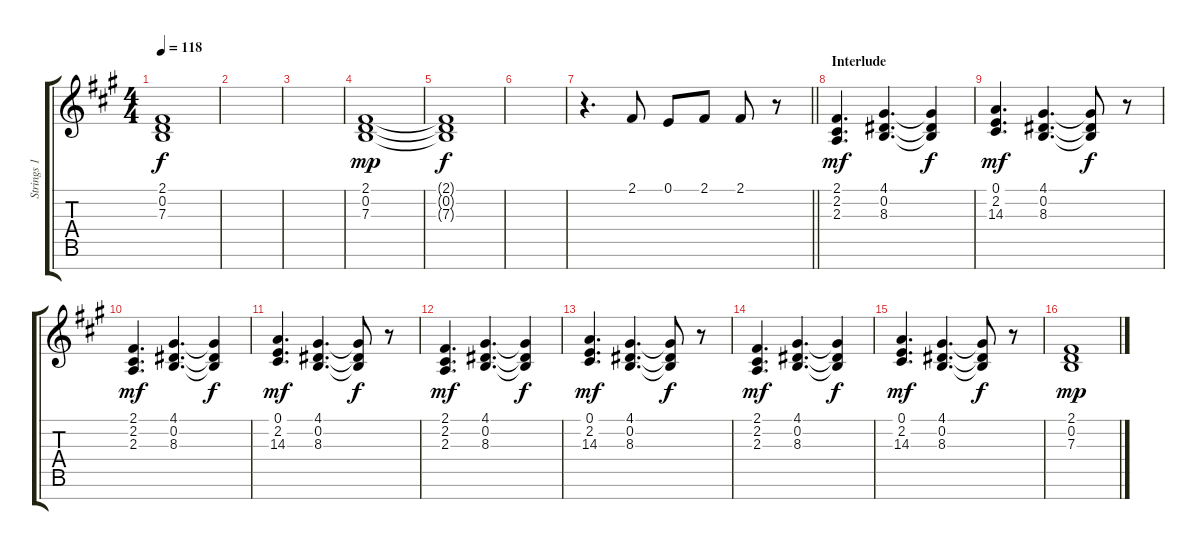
\track ("Strings 1" "Strings 1") {instrument synthstrings1}
\staff {score tabs}
\tuning (E4 B3 G3 D3 A2 E2 B1) {hide}
\ts (4 4)
\tempo 118
\clef g2
\ks f#minor
(2.1{t} 0.2{t} 7.3{t}).1{dy f} |
|
|
(2.1 0.2 7.3).1{dy mp} |
(2.1{t} 0.2{t} 7.3{t}).1{dy f} |
|
\barLineRight lightlight
r.4{d} 2.1.8 0.1.8 2.1.8 2.1.8 r.8 |
\section ("" "Interlude")
(2.1 2.2 2.3).4{d dy mf} (4.1 0.2 8.3).4{d} (4.1{t} 0.2{t} 8.3{t}).4{dy f} |
(0.1 2.2 14.3).4{d dy mf} (4.1 0.2 8.3).4{d} (4.1{t} 0.2{t} 8.3{t}).8{dy f} r.8 |
(2.1 2.2 2.3).4{d dy mf} (4.1 0.2 8.3).4{d} (4.1{t} 0.2{t} 8.3{t}).4{dy f} |
(0.1 2.2 14.3).4{d dy mf} (4.1 0.2 8.3).4{d} (4.1{t} 0.2{t} 8.3{t}).8{dy f} r.8 |
(2.1 2.2 2.3).4{d dy mf} (4.1 0.2 8.3).4{d} (4.1{t} 0.2{t} 8.3{t}).4{dy f} |
(0.1 2.2 14.3).4{d dy mf} (4.1 0.2 8.3).4{d} (4.1{t} 0.2{t} 8.3{t}).8{dy f} r.8 |
(2.1 2.2 2.3).4{d dy mf} (4.1 0.2 8.3).4{d} (4.1{t} 0.2{t} 8.3{t}).4{dy f} |
(0.1 2.2 14.3).4{d dy mf} (4.1 0.2 8.3).4{d} (4.1{t} 0.2{t} 8.3{t}).8{dy f} r.8 |
(2.1 0.2 7.3).1{dy mp}
